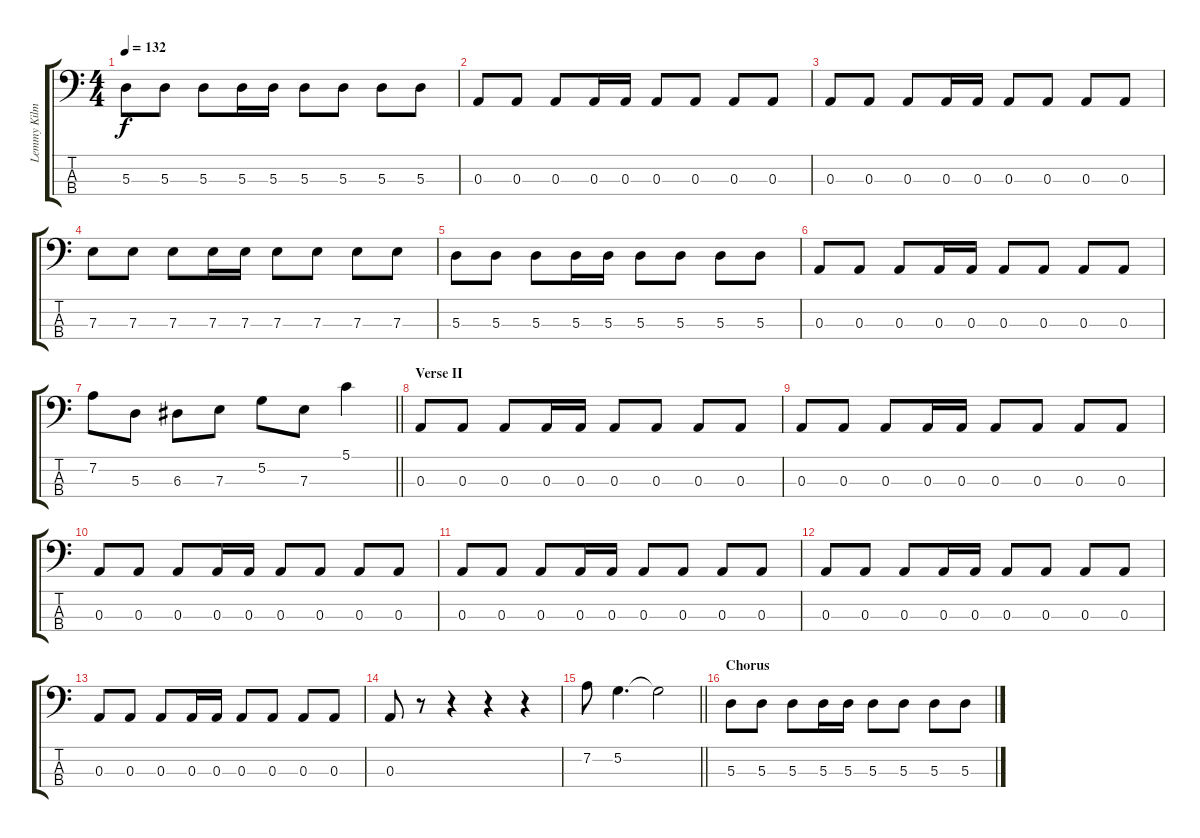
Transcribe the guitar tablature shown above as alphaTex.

\track ("Lemmy Kilmister" "Lemmy Kilm") {instrument electricbasspick}
\staff {score tabs}
\tuning (G2 D2 A1 E1) {hide}
\ts (4 4)
\tempo 132
\clef f4
\ks c
5.3.8{dy f} 5.3.8 5.3.8 5.3.16 5.3.16 5.3.8 5.3.8 5.3.8 5.3.8 |
0.3.8 0.3.8 0.3.8 0.3.16 0.3.16 0.3.8 0.3.8 0.3.8 0.3.8 |
0.3.8 0.3.8 0.3.8 0.3.16 0.3.16 0.3.8 0.3.8 0.3.8 0.3.8 |
7.3.8 7.3.8 7.3.8 7.3.16 7.3.16 7.3.8 7.3.8 7.3.8 7.3.8 |
5.3.8 5.3.8 5.3.8 5.3.16 5.3.16 5.3.8 5.3.8 5.3.8 5.3.8 |
0.3.8 0.3.8 0.3.8 0.3.16 0.3.16 0.3.8 0.3.8 0.3.8 0.3.8 |
\barLineRight lightlight
7.2.8 5.3.8 6.3.8 7.3.8 5.2.8 7.3.8 5.1.4 |
\section ("" "Verse II")
0.3.8 0.3.8 0.3.8 0.3.16 0.3.16 0.3.8 0.3.8 0.3.8 0.3.8 |
0.3.8 0.3.8 0.3.8 0.3.16 0.3.16 0.3.8 0.3.8 0.3.8 0.3.8 |
0.3.8 0.3.8 0.3.8 0.3.16 0.3.16 0.3.8 0.3.8 0.3.8 0.3.8 |
0.3.8 0.3.8 0.3.8 0.3.16 0.3.16 0.3.8 0.3.8 0.3.8 0.3.8 |
0.3.8 0.3.8 0.3.8 0.3.16 0.3.16 0.3.8 0.3.8 0.3.8 0.3.8 |
0.3.8 0.3.8 0.3.8 0.3.16 0.3.16 0.3.8 0.3.8 0.3.8 0.3.8 |
0.3.8 r.8 r.4 r.4 r.4 |
\barLineRight lightlight
7.2.8 5.2.4{d} 5.2{t}.2 |
\section ("" "Chorus")
5.3.8 5.3.8 5.3.8 5.3.16 5.3.16 5.3.8 5.3.8 5.3.8 5.3.8
